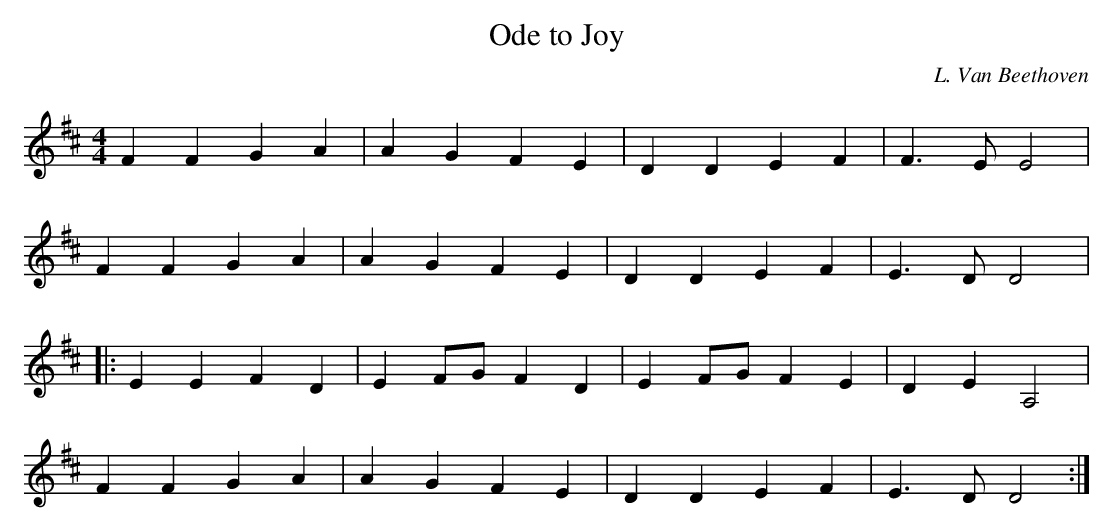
X:1
T:Ode to Joy
C:L. Van Beethoven
M:4/4
L:1/4
K:D
F F G A | A G F E | D D E F | F>E E2 |
F F G A | A G F E | D D E F | E>D D2 |:
E E F D | E F/2G/2 F D | E F/2G/2 F E | D E A,2 |
F F G A | A G F E | D D E F | E>D D2 :|
